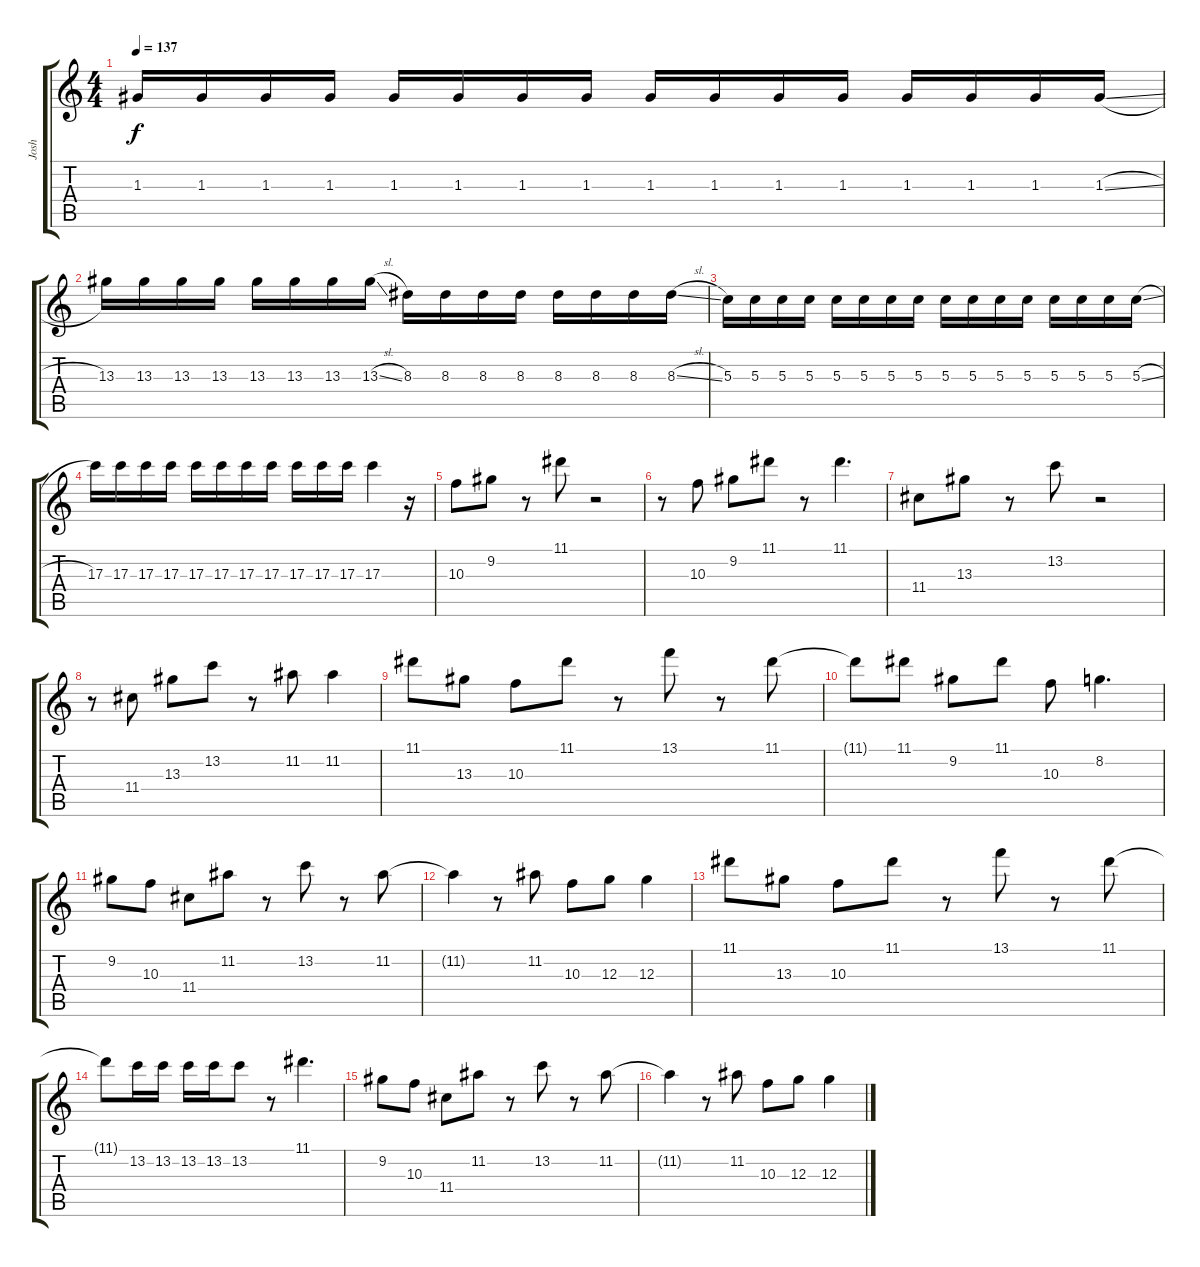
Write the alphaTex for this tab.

\track ("Josh" "Josh") {instrument overdrivenguitar}
\staff {score tabs}
\tuning (E4 B3 G3 D3 A2 E2) {hide}
\ts (4 4)
\tempo 137
\clef g2
\ks c
1.3.16{dy f} 1.3.16 1.3.16 1.3.16 1.3.16 1.3.16 1.3.16 1.3.16 1.3.16 1.3.16 1.3.16 1.3.16 1.3.16 1.3.16 1.3.16 1.3{sl}.16 |
13.3.16 13.3.16 13.3.16 13.3.16 13.3.16 13.3.16 13.3.16 13.3{sl}.16 8.3.16 8.3.16 8.3.16 8.3.16 8.3.16 8.3.16 8.3.16 8.3{sl}.16 |
5.3.16 5.3.16 5.3.16 5.3.16 5.3.16 5.3.16 5.3.16 5.3.16 5.3.16 5.3.16 5.3.16 5.3.16 5.3.16 5.3.16 5.3.16 5.3{sl}.16 |
17.3.16 17.3.16 17.3.16 17.3.16 17.3.16 17.3.16 17.3.16 17.3.16 17.3.16 17.3.16 17.3.16 17.3.4 r.16 |
10.3.8 9.2.8 r.8 11.1.8 r.2 |
r.8 10.3.8 9.2.8 11.1.8 r.8 11.1.4{d} |
11.4.8 13.3.8 r.8 13.2.8 r.2 |
r.8 11.4.8 13.3.8 13.2.8 r.8 11.2.8 11.2.4 |
11.1.8 13.3.8 10.3.8 11.1.8 r.8 13.1.8 r.8 11.1.8 |
11.1{t}.8 11.1.8 9.2.8 11.1.8 10.3.8 8.2.4{d} |
9.2.8 10.3.8 11.4.8 11.2.8 r.8 13.2.8 r.8 11.2.8 |
11.2{t}.4 r.8 11.2.8 10.3.8 12.3.8 12.3.4 |
11.1.8 13.3.8 10.3.8 11.1.8 r.8 13.1.8 r.8 11.1.8 |
11.1{t}.8 13.2.16 13.2.16 13.2.16 13.2.16 13.2.8 r.8 11.1.4{d} |
9.2.8 10.3.8 11.4.8 11.2.8 r.8 13.2.8 r.8 11.2.8 |
11.2{t}.4 r.8 11.2.8 10.3.8 12.3.8 12.3.4
